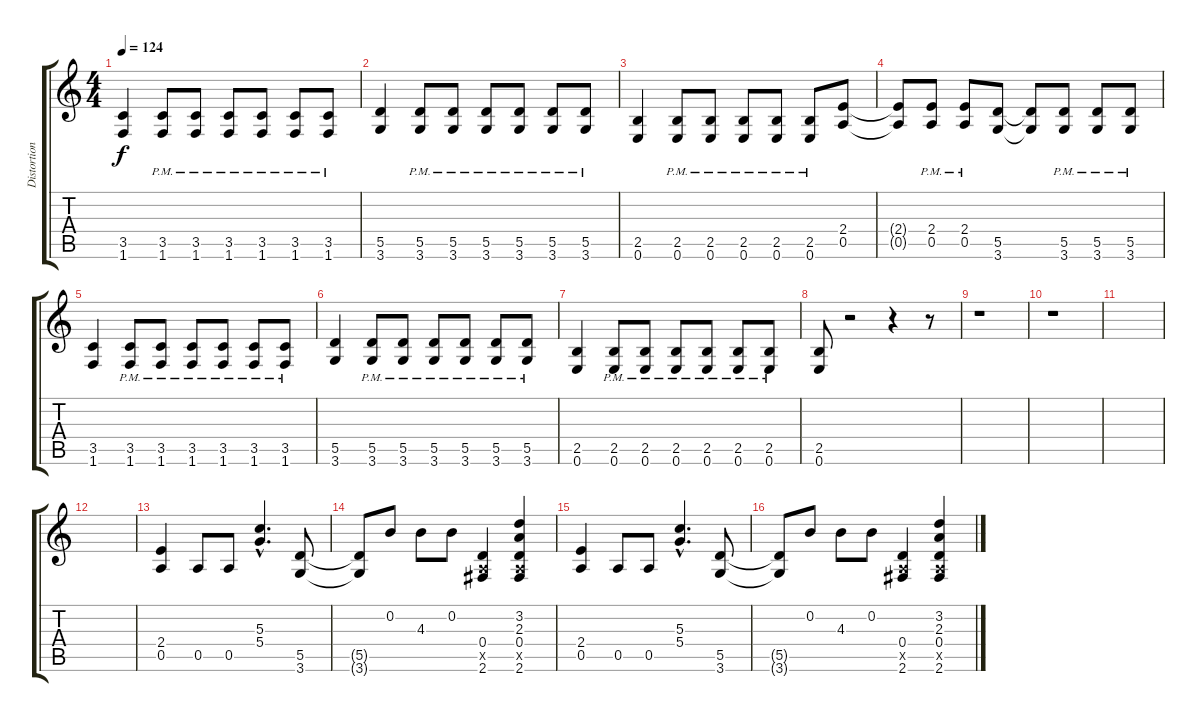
\track ("Distortion" "Distortion") {instrument distortionguitar}
\staff {score tabs}
\tuning (E4 B3 G3 D3 A2 E2) {hide}
\ts (4 4)
\tempo 124
\clef g2
\ks c
(3.5 1.6).4{dy f} (3.5{pm} 1.6{pm}).8 (3.5{pm} 1.6{pm}).8 (3.5{pm} 1.6{pm}).8 (3.5{pm} 1.6{pm}).8 (3.5{pm} 1.6{pm}).8 (3.5{pm} 1.6{pm}).8 |
(5.5 3.6).4 (5.5{pm} 3.6{pm}).8 (5.5{pm} 3.6{pm}).8 (5.5{pm} 3.6{pm}).8 (5.5{pm} 3.6{pm}).8 (5.5{pm} 3.6{pm}).8 (5.5{pm} 3.6{pm}).8 |
(2.5 0.6).4 (2.5{pm} 0.6{pm}).8 (2.5{pm} 0.6{pm}).8 (2.5{pm} 0.6{pm}).8 (2.5{pm} 0.6{pm}).8 (2.5{pm} 0.6{pm}).8 (2.4 0.5).8 |
(2.4{t} 0.5{t}).8 (2.4{pm} 0.5{pm}).8 (2.4{pm} 0.5{pm}).8 (5.5 3.6).8 (5.5{t} 3.6{t}).8 (5.5{pm} 3.6{pm}).8 (5.5{pm} 3.6{pm}).8 (5.5{pm} 3.6{pm}).8 |
(3.5 1.6).4 (3.5{pm} 1.6{pm}).8 (3.5{pm} 1.6{pm}).8 (3.5{pm} 1.6{pm}).8 (3.5{pm} 1.6{pm}).8 (3.5{pm} 1.6{pm}).8 (3.5{pm} 1.6{pm}).8 |
(5.5 3.6).4 (5.5{pm} 3.6{pm}).8 (5.5{pm} 3.6{pm}).8 (5.5{pm} 3.6{pm}).8 (5.5{pm} 3.6{pm}).8 (5.5{pm} 3.6{pm}).8 (5.5{pm} 3.6{pm}).8 |
(2.5 0.6).4 (2.5{pm} 0.6{pm}).8 (2.5{pm} 0.6{pm}).8 (2.5{pm} 0.6{pm}).8 (2.5{pm} 0.6{pm}).8 (2.5{pm} 0.6{pm}).8 (2.5{pm} 0.6{pm}).8 |
(2.5 0.6).8 r.2 r.4 r.8 |
r.1 |
r.1 |
|
|
(2.4 0.5).4 0.5.8 0.5.8 (5.3{hac} 5.4{hac}).4{d} (5.5 3.6).8 |
(5.5{t} 3.6{t}).8 0.2.8 4.3.8 0.2.8 (0.4 0.5{x} 2.6).4 (3.2 2.3 0.4 0.5{x} 2.6).4 |
(2.4 0.5).4 0.5.8 0.5.8 (5.3{hac} 5.4{hac}).4{d} (5.5 3.6).8 |
(5.5{t} 3.6{t}).8 0.2.8 4.3.8 0.2.8 (0.4 0.5{x} 2.6).4 (3.2 2.3 0.4 0.5{x} 2.6).4
